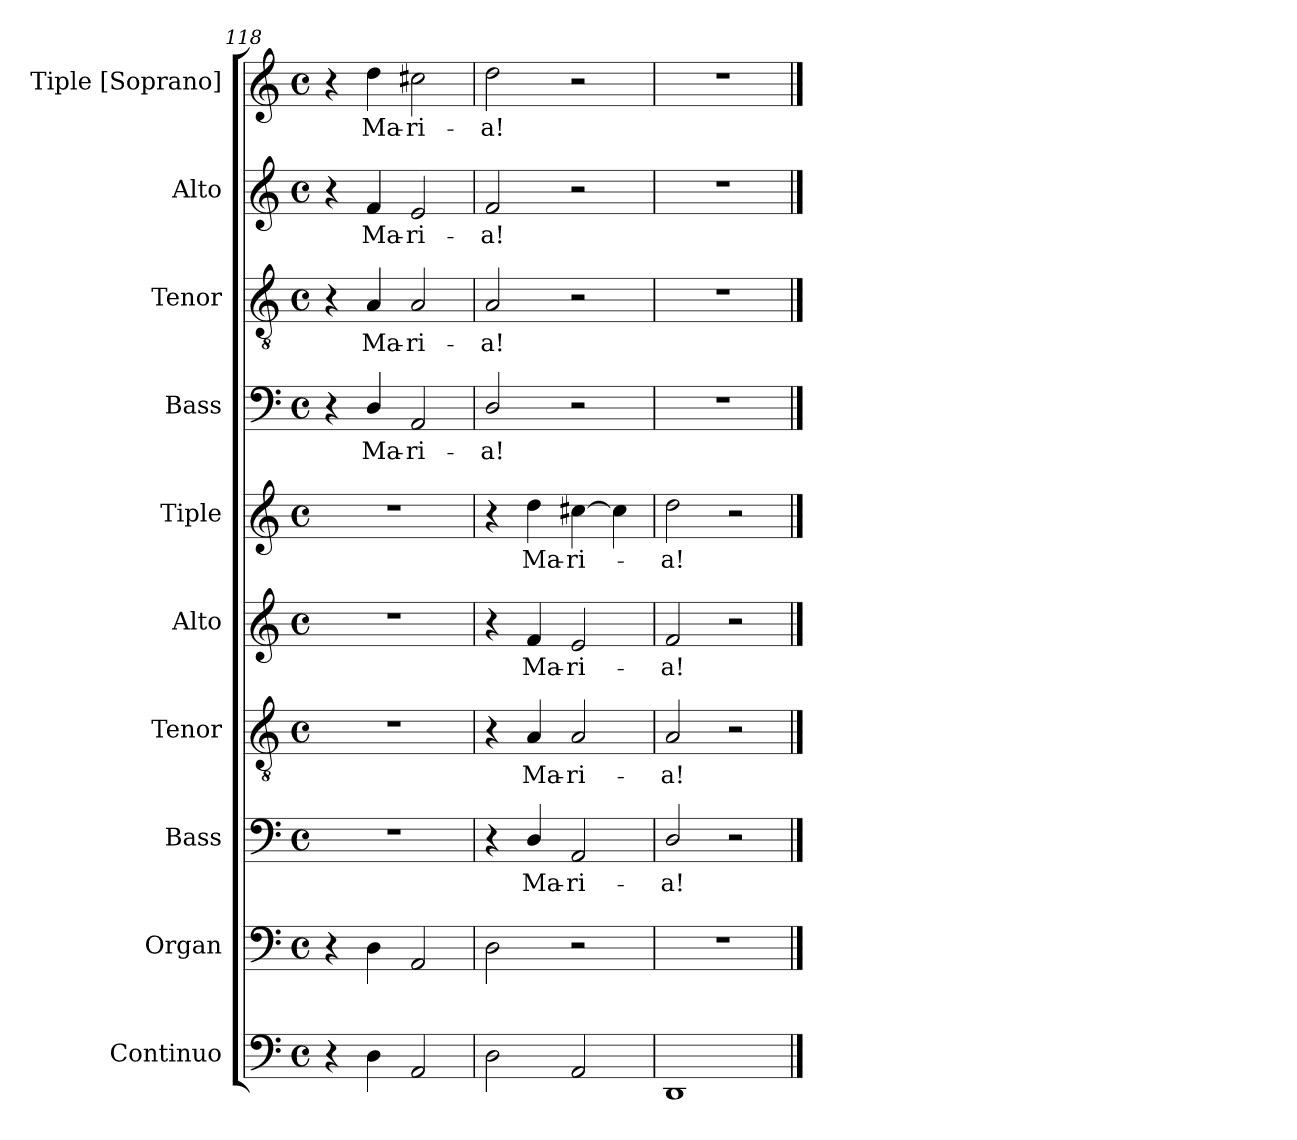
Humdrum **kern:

**kern	**kern	**kern	**text	**kern	**text	**kern	**text	**kern	**text	**kern	**text	**kern	**text	**kern	**text	**kern	**text
*part10	*part9	*part8	*part8	*part7	*part7	*part6	*part6	*part5	*part5	*part4	*part4	*part3	*part3	*part2	*part2	*part1	*part1
*staff10	*staff9	*staff8	*staff8	*staff7	*staff7	*staff6	*staff6	*staff5	*staff5	*staff4	*staff4	*staff3	*staff3	*staff2	*staff2	*staff1	*staff1
*I"Continuo	*I"Organ	*I"Bass	*	*I"Tenor	*	*I"Alto	*	*I"Tiple	*	*I"Bass	*	*I"Tenor	*	*I"Alto	*	*I"Tiple [Soprano]	*
*I'Cont.	*I'Org.	*I'B.	*	*I'T.	*	*I'A.	*	*	*	*I'B.	*	*I'T.	*	*I'A.	*	*I'S.	*
*clefF4	*clefF4	*clefF4	*	*clefGv2	*	*clefG2	*	*clefG2	*	*clefF4	*	*clefGv2	*	*clefG2	*	*clefG2	*
*	*	*	*	*ITrd7c12	*	*	*	*	*	*	*	*ITrd7c12	*	*	*	*	*
*k[]	*k[]	*k[]	*	*k[]	*	*k[]	*	*k[]	*	*k[]	*	*k[]	*	*k[]	*	*k[]	*
*C:	*C:	*C:	*	*C:	*	*C:	*	*C:	*	*C:	*	*C:	*	*C:	*	*C:	*
*M4/4	*M4/4	*M4/4	*	*M4/4	*	*M4/4	*	*M4/4	*	*M4/4	*	*M4/4	*	*M4/4	*	*M4/4	*
*met(c)	*met(c)	*met(c)	*	*met(c)	*	*met(c)	*	*met(c)	*	*met(c)	*	*met(c)	*	*met(c)	*	*met(c)	*
=118	=118	=118	=118	=118	=118	=118	=118	=118	=118	=118	=118	=118	=118	=118	=118	=118	=118
4r	4r	1r	.	1r	.	1r	.	1r	.	4r	.	4r	.	4r	.	4r	.
!	!	!	!	!	!	!	!	!	!	!	!LO:LY:b:color=#000000	!	!	!	!	!	!
!	!	!	!	!	!	!	!	!	!	!	!	!	!LO:LY:b:color=#000000	!	!	!	!
!	!	!	!	!	!	!	!	!	!	!	!	!	!	!	!LO:LY:b:color=#000000	!	!
!	!	!	!	!	!	!	!	!	!	!	!	!	!	!	!	!	!LO:LY:b:color=#000000
4Di\	4Di\	.	.	.	.	.	.	.	.	4Di/	Ma-	4AAi/	Ma-	4fi/	Ma-	4ddi\	Ma-
!	!	!	!	!	!	!	!	!	!	!	!LO:LY:b:color=#000000	!	!	!	!	!	!
!	!	!	!	!	!	!	!	!	!	!	!	!	!LO:LY:b:color=#000000	!	!	!	!
!	!	!	!	!	!	!	!	!	!	!	!	!	!	!	!LO:LY:b:color=#000000	!	!
!	!	!	!	!	!	!	!	!	!	!	!	!	!	!	!	!	!LO:LY:b:color=#000000
2AAi/	2AAi/	.	.	.	.	.	.	.	.	2AAi/	-ri-	2AAi/	-ri-	2ei/	-ri-	2cc#Xi\	-ri-
=119	=119	=119	=119	=119	=119	=119	=119	=119	=119	=119	=119	=119	=119	=119	=119	=119	=119
!	!	!	!	!	!	!	!	!	!	!	!LO:LY:b:color=#000000	!	!	!	!	!	!
!	!	!	!	!	!	!	!	!	!	!	!	!	!LO:LY:b:color=#000000	!	!	!	!
!	!	!	!	!	!	!	!	!	!	!	!	!	!	!	!LO:LY:b:color=#000000	!	!
!	!	!	!	!	!	!	!	!	!	!	!	!	!	!	!	!	!LO:LY:b:color=#000000
2Di\	2Di\	4r	.	4r	.	4r	.	4r	.	2Di/	-a!	2AAi/	-a!	2fi/	-a!	2ddi\	-a!
!	!	!	!LO:LY:b:color=#000000	!	!	!	!	!	!	!	!	!	!	!	!	!	!
!	!	!	!	!	!LO:LY:b:color=#000000	!	!	!	!	!	!	!	!	!	!	!	!
!	!	!	!	!	!	!	!LO:LY:b:color=#000000	!	!	!	!	!	!	!	!	!	!
!	!	!	!	!	!	!	!	!	!LO:LY:b:color=#000000	!	!	!	!	!	!	!	!
.	.	4Di/	Ma-	4AAi/	Ma-	4fi/	Ma-	4ddi\	Ma-	.	.	.	.	.	.	.	.
!	!	!	!LO:LY:b:color=#000000	!	!	!	!	!	!	!	!	!	!	!	!	!	!
!	!	!	!	!	!LO:LY:b:color=#000000	!	!	!	!	!	!	!	!	!	!	!	!
!	!	!	!	!	!	!	!LO:LY:b:color=#000000	!	!	!	!	!	!	!	!	!	!
!	!	!	!	!	!	!	!	!	!LO:LY:b:color=#000000	!	!	!	!	!	!	!	!
2AAi/	2r	2AAi/	-ri-	2AAi/	-ri-	2ei/	-ri-	[4cc#Xi\	-ri-	2r	.	2r	.	2r	.	2r	.
.	.	.	.	.	.	.	.	4cc#i\]	.	.	.	.	.	.	.	.	.
=120	=120	=120	=120	=120	=120	=120	=120	=120	=120	=120	=120	=120	=120	=120	=120	=120	=120
!	!	!	!LO:LY:b:color=#000000	!	!	!	!	!	!	!	!	!	!	!	!	!	!
!	!	!	!	!	!LO:LY:b:color=#000000	!	!	!	!	!	!	!	!	!	!	!	!
!	!	!	!	!	!	!	!LO:LY:b:color=#000000	!	!	!	!	!	!	!	!	!	!
!	!	!	!	!	!	!	!	!	!LO:LY:b:color=#000000	!	!	!	!	!	!	!	!
1DDi	1r	2Di/	-a!	2AAi/	-a!	2fi/	-a!	2ddi\	-a!	1r	.	1r	.	1r	.	1r	.
.	.	2r	.	2r	.	2r	.	2r	.	.	.	.	.	.	.	.	.
==	==	==	==	==	==	==	==	==	==	==	==	==	==	==	==	==	==
*-	*-	*-	*-	*-	*-	*-	*-	*-	*-	*-	*-	*-	*-	*-	*-	*-	*-
